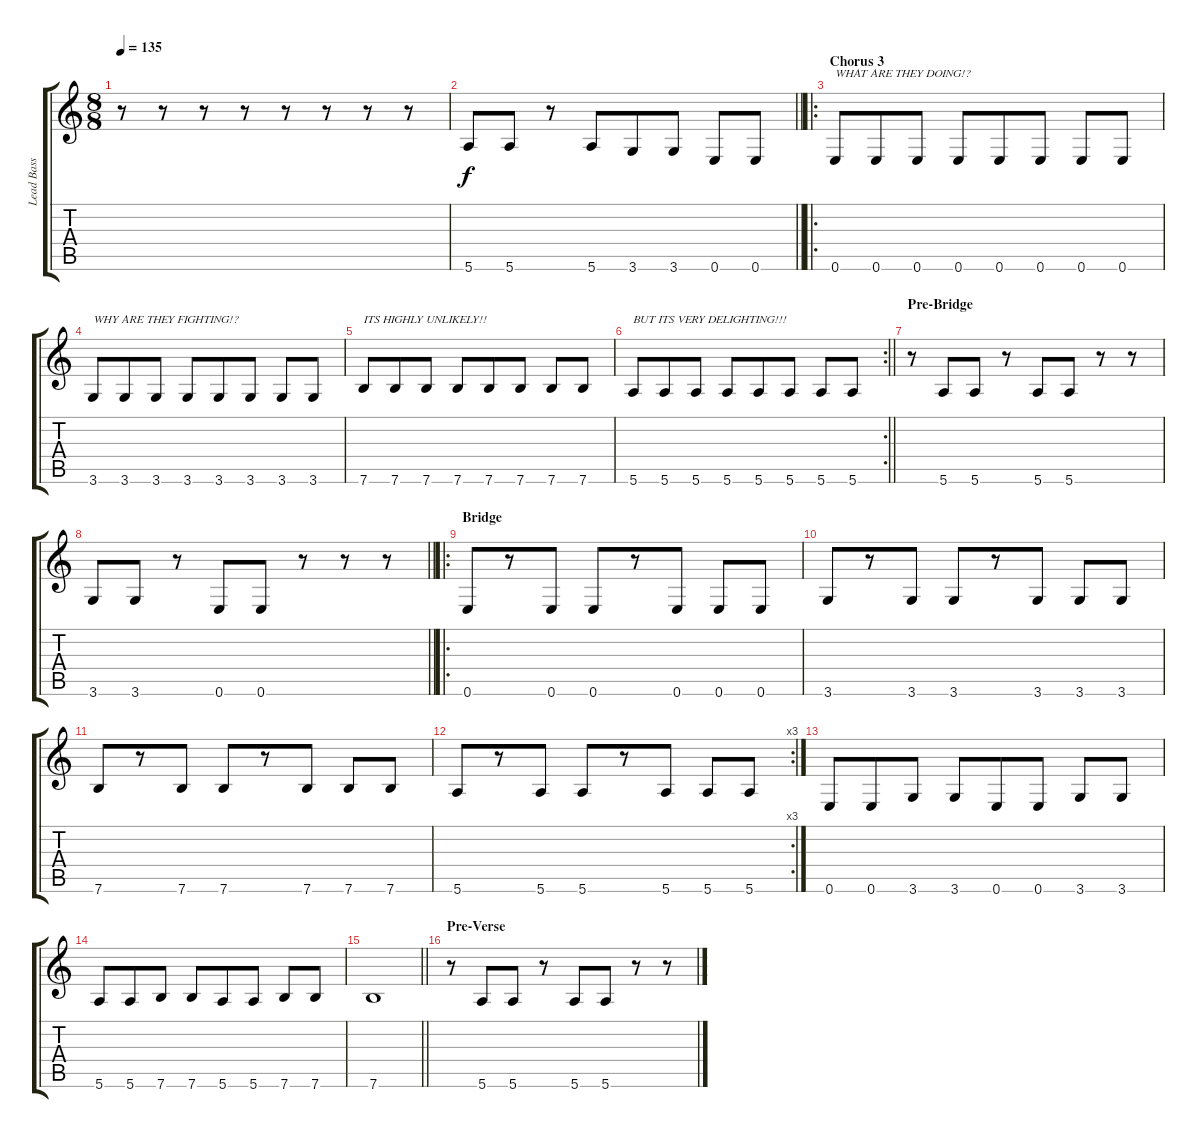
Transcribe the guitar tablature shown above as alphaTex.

\track ("Lead Bass" "Lead Bass") {instrument electricbasspick}
\staff {score tabs}
\tuning (E4 B3 G3 D3 A2 E2) {hide}
\ts (8 8)
\tempo 135
\clef g2
\ks c
r.8{dy f} r.8 r.8 r.8 r.8 r.8 r.8 r.8 |
\barLineRight lightlight
5.6.8 5.6.8 r.8 5.6.8 3.6.8 3.6.8 0.6.8 0.6.8 |
\ro
\section ("" "Chorus 3")
0.6.8{txt "WHAT ARE THEY DOING!?"} 0.6.8 0.6.8 0.6.8 0.6.8 0.6.8 0.6.8 0.6.8 |
3.6.8{txt "WHY ARE THEY FIGHTING!?"} 3.6.8 3.6.8 3.6.8 3.6.8 3.6.8 3.6.8 3.6.8 |
7.6.8{txt "ITS HIGHLY UNLIKELY!!"} 7.6.8 7.6.8 7.6.8 7.6.8 7.6.8 7.6.8 7.6.8 |
\rc 2
\barLineRight lightlight
5.6.8{txt "BUT ITS VERY DELIGHTING!!!"} 5.6.8 5.6.8 5.6.8 5.6.8 5.6.8 5.6.8 5.6.8 |
\section ("" "Pre-Bridge")
r.8 5.6.8 5.6.8 r.8 5.6.8 5.6.8 r.8 r.8 |
\barLineRight lightlight
3.6.8 3.6.8 r.8 0.6.8 0.6.8 r.8 r.8 r.8 |
\ro
\section ("" "Bridge")
0.6.8 r.8 0.6.8 0.6.8 r.8 0.6.8 0.6.8 0.6.8 |
3.6.8 r.8 3.6.8 3.6.8 r.8 3.6.8 3.6.8 3.6.8 |
7.6.8 r.8 7.6.8 7.6.8 r.8 7.6.8 7.6.8 7.6.8 |
\rc 3
5.6.8 r.8 5.6.8 5.6.8 r.8 5.6.8 5.6.8 5.6.8 |
0.6.8 0.6.8 3.6.8 3.6.8 0.6.8 0.6.8 3.6.8 3.6.8 |
5.6.8 5.6.8 7.6.8 7.6.8 5.6.8 5.6.8 7.6.8 7.6.8 |
\barLineRight lightlight
7.6.1 |
\section ("" "Pre-Verse")
r.8 5.6.8 5.6.8 r.8 5.6.8 5.6.8 r.8 r.8
